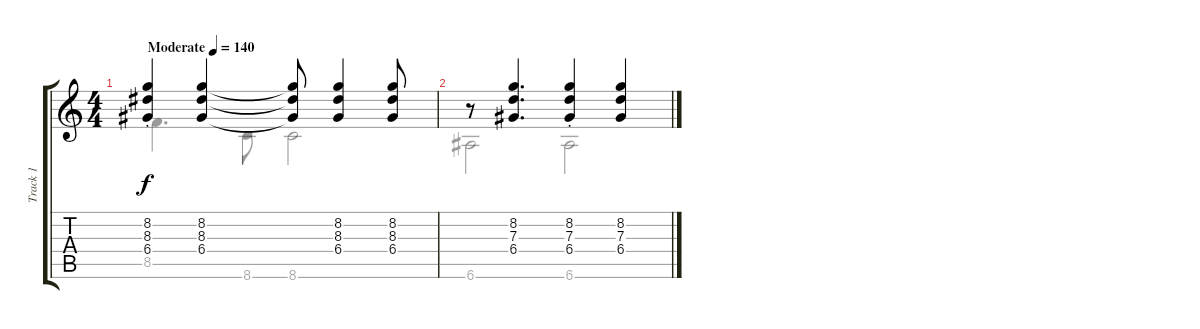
\track ("Track 1" "Track 1") {instrument acousticguitarsteel}
\staff {score tabs}
\tuning (E4 B3 G3 D3 A2 E2) {hide}
\voice
\ts (4 4)
\tempo (140 "Moderate")
\clef g2
\ks c
(8.2{st} 8.3{st} 6.4{st}).4{dy f instrument acousticguitarsteel} (8.2 8.3 6.4).4 (8.2{t} 8.3{t} 6.4{t}).8 (8.2 8.3 6.4).4 (8.2 8.3 6.4).8 |
r.8 (8.2 7.3 6.4).4{d beam Up} (8.2{st} 7.3{st} 6.4{st}).4 (8.2 7.3 6.4).4
\voice
\clef g2
\ottava regular
\simile none
\ks c
8.5.4{d dy f} 8.6.8 8.6.2 |
6.6.2 6.6.2
